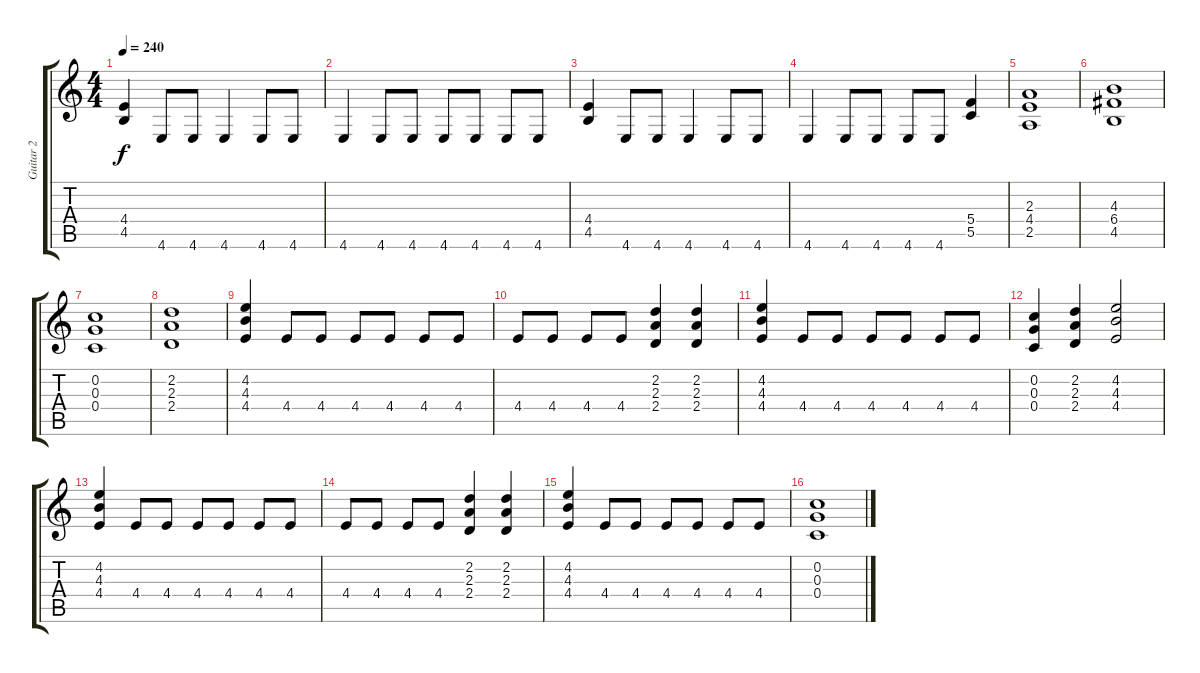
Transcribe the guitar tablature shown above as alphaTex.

\track ("Guitar 2" "Guitar 2") {instrument distortionguitar}
\staff {score tabs}
\tuning (Eb4 C4 G3 C3 G2 C2) {hide}
\ts (4 4)
\tempo 240
\clef g2
\ks c
(4.4 4.5).4{dy f} 4.6.8 4.6.8 4.6.4 4.6.8 4.6.8 |
4.6.4 4.6.8 4.6.8 4.6.8 4.6.8 4.6.8 4.6.8 |
(4.4 4.5).4 4.6.8 4.6.8 4.6.4 4.6.8 4.6.8 |
4.6.4 4.6.8 4.6.8 4.6.8 4.6.8 (5.4 5.5).4 |
(2.3 4.4 2.5).1 |
(4.3 6.4 4.5).1 |
(0.2 0.3 0.4).1 |
(2.2 2.3 2.4).1 |
(4.2 4.3 4.4).4 4.4.8 4.4.8 4.4.8 4.4.8 4.4.8 4.4.8 |
4.4.8 4.4.8 4.4.8 4.4.8 (2.2 2.3 2.4).4 (2.2 2.3 2.4).4 |
(4.2 4.3 4.4).4 4.4.8 4.4.8 4.4.8 4.4.8 4.4.8 4.4.8 |
(0.2 0.3 0.4).4 (2.2 2.3 2.4).4 (4.2 4.3 4.4).2 |
(4.2 4.3 4.4).4 4.4.8 4.4.8 4.4.8 4.4.8 4.4.8 4.4.8 |
4.4.8 4.4.8 4.4.8 4.4.8 (2.2 2.3 2.4).4 (2.2 2.3 2.4).4 |
(4.2 4.3 4.4).4 4.4.8 4.4.8 4.4.8 4.4.8 4.4.8 4.4.8 |
(0.2 0.3 0.4).1
